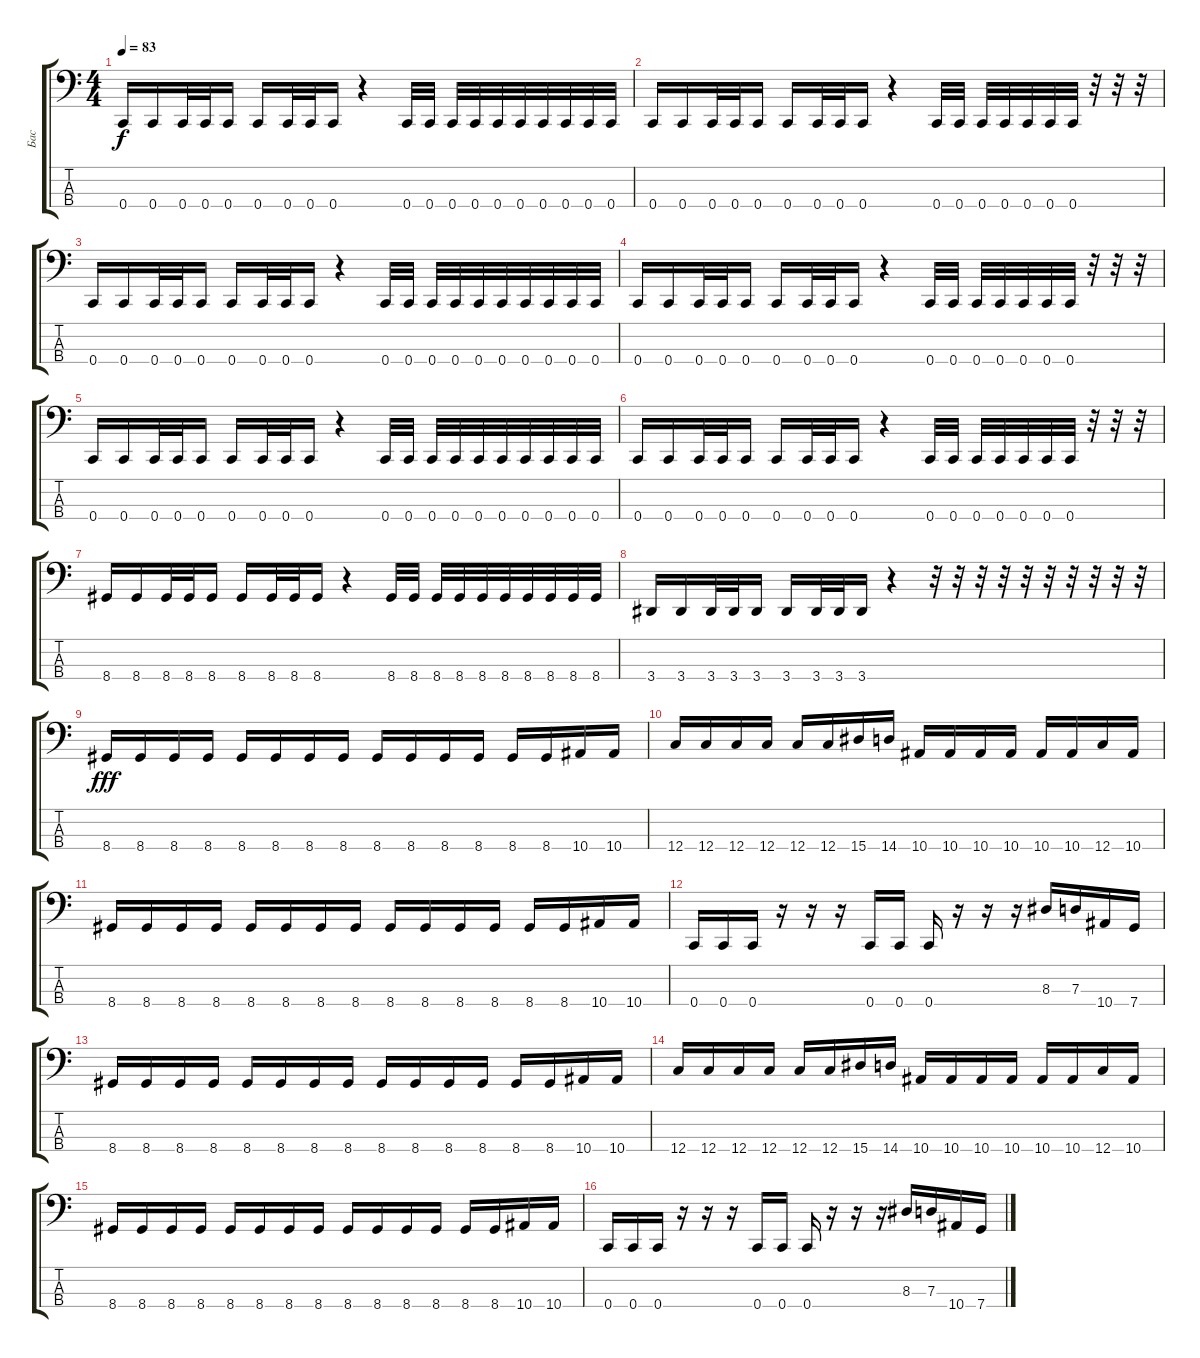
\track ("Бас" "Бас") {instrument electricbassfinger}
\staff {score tabs}
\tuning (F2 C2 G1 C1) {hide}
\ts (4 4)
\tempo 83
\clef f4
\ks c
0.4.16{dy f} 0.4.16 0.4.32 0.4.32 0.4.16 0.4.16 0.4.32 0.4.32 0.4.16 r.4 0.4.32 0.4.32 0.4.32 0.4.32 0.4.32 0.4.32 0.4.32 0.4.32 0.4.32 0.4.32 |
0.4.16 0.4.16 0.4.32 0.4.32 0.4.16 0.4.16 0.4.32 0.4.32 0.4.16 r.4 0.4.32 0.4.32 0.4.32 0.4.32 0.4.32 0.4.32 0.4.32 r.32 r.32 r.32 |
0.4.16 0.4.16 0.4.32 0.4.32 0.4.16 0.4.16 0.4.32 0.4.32 0.4.16 r.4 0.4.32 0.4.32 0.4.32 0.4.32 0.4.32 0.4.32 0.4.32 0.4.32 0.4.32 0.4.32 |
0.4.16 0.4.16 0.4.32 0.4.32 0.4.16 0.4.16 0.4.32 0.4.32 0.4.16 r.4 0.4.32 0.4.32 0.4.32 0.4.32 0.4.32 0.4.32 0.4.32 r.32 r.32 r.32 |
0.4.16 0.4.16 0.4.32 0.4.32 0.4.16 0.4.16 0.4.32 0.4.32 0.4.16 r.4 0.4.32 0.4.32 0.4.32 0.4.32 0.4.32 0.4.32 0.4.32 0.4.32 0.4.32 0.4.32 |
0.4.16 0.4.16 0.4.32 0.4.32 0.4.16 0.4.16 0.4.32 0.4.32 0.4.16 r.4 0.4.32 0.4.32 0.4.32 0.4.32 0.4.32 0.4.32 0.4.32 r.32 r.32 r.32 |
8.4.16 8.4.16 8.4.32 8.4.32 8.4.16 8.4.16 8.4.32 8.4.32 8.4.16 r.4 8.4.32 8.4.32 8.4.32 8.4.32 8.4.32 8.4.32 8.4.32 8.4.32 8.4.32 8.4.32 |
3.4.16 3.4.16 3.4.32 3.4.32 3.4.16 3.4.16 3.4.32 3.4.32 3.4.16 r.4 r.32 r.32 r.32 r.32 r.32 r.32 r.32 r.32 r.32 r.32 |
8.4.16{dy fff} 8.4.16 8.4.16 8.4.16 8.4.16 8.4.16 8.4.16 8.4.16 8.4.16 8.4.16 8.4.16 8.4.16 8.4.16 8.4.16 10.4.16 10.4.16 |
12.4.16 12.4.16 12.4.16 12.4.16 12.4.16 12.4.16 15.4.16 14.4.16 10.4.16 10.4.16 10.4.16 10.4.16 10.4.16 10.4.16 12.4.16 10.4.16 |
8.4.16 8.4.16 8.4.16 8.4.16 8.4.16 8.4.16 8.4.16 8.4.16 8.4.16 8.4.16 8.4.16 8.4.16 8.4.16 8.4.16 10.4.16 10.4.16 |
0.4.16 0.4.16 0.4.16 r.16 r.16 r.16 0.4.16 0.4.16 0.4.16 r.16 r.16 r.16 8.3.16 7.3.16 10.4.16 7.4.16 |
8.4.16 8.4.16 8.4.16 8.4.16 8.4.16 8.4.16 8.4.16 8.4.16 8.4.16 8.4.16 8.4.16 8.4.16 8.4.16 8.4.16 10.4.16 10.4.16 |
12.4.16 12.4.16 12.4.16 12.4.16 12.4.16 12.4.16 15.4.16 14.4.16 10.4.16 10.4.16 10.4.16 10.4.16 10.4.16 10.4.16 12.4.16 10.4.16 |
8.4.16 8.4.16 8.4.16 8.4.16 8.4.16 8.4.16 8.4.16 8.4.16 8.4.16 8.4.16 8.4.16 8.4.16 8.4.16 8.4.16 10.4.16 10.4.16 |
0.4.16 0.4.16 0.4.16 r.16 r.16 r.16 0.4.16 0.4.16 0.4.16 r.16 r.16 r.16 8.3.16 7.3.16 10.4.16 7.4.16
